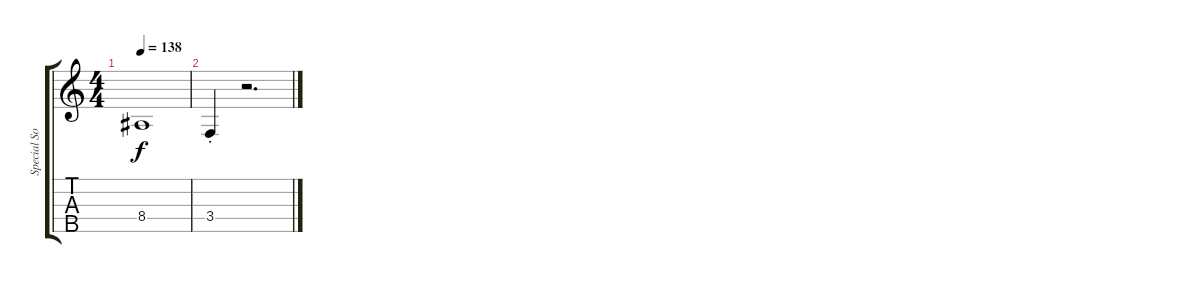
\track ("Special Sound 1" "Special So") {instrument stringensemble1}
\staff {score tabs}
\tuning (E4 B3 G3 D3 A2) {hide}
\ts (4 4)
\tempo 138
\clef g2
\ks c
8.4.1{dy f} |
3.4{st}.4 r.2{d}
